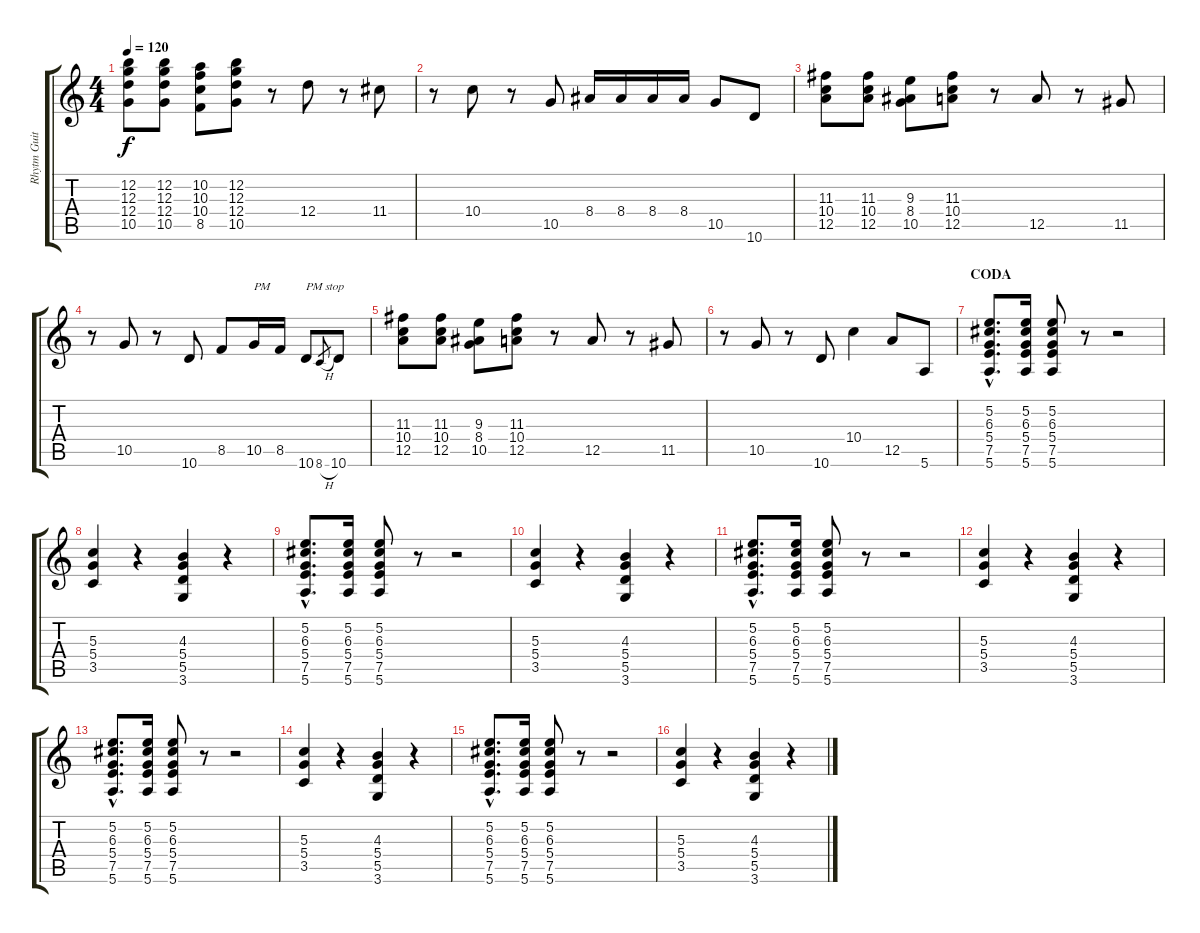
\track ("Rhytm Guitar" "Rhytm Guit") {instrument overdrivenguitar}
\staff {score tabs}
\tuning (E4 B3 G3 D3 A2 E2) {hide}
\ts (4 4)
\tempo 120
\clef g2
\ks c
(12.2 12.3 12.4 10.5).8{dy f} (12.2 12.3 12.4 10.5).8 (10.2 10.3 10.4 8.5).8 (12.2 12.3 12.4 10.5).8 r.8 12.4.8 r.8 11.4.8 |
r.8 10.4.8 r.8 10.5.8 8.4.16 8.4.16 8.4.16 8.4.16 10.5.8 10.6.8 |
(11.3 10.4 12.5).8 (11.3 10.4 12.5).8 (9.3 8.4 10.5).8 (11.3 10.4 12.5).8 r.8 12.5.8 r.8 11.5.8 |
r.8 10.5.8 r.8 10.6.8 8.5.8 10.5.16{txt "PM" instrument overdrivenguitar} 8.5.16 10.6.8{txt "PM stop" instrument overdrivenguitar} 8.6{h}.8{gr} 10.6.8 |
(11.3 10.4 12.5).8 (11.3 10.4 12.5).8 (9.3 8.4 10.5).8 (11.3 10.4 12.5).8 r.8 12.5.8 r.8 11.5.8 |
r.8 10.5.8 r.8 10.6.8 10.4.4 12.5.8 5.6.8 |
\section ("" "CODA")
(5.2{hac} 6.3{hac} 5.4{hac} 7.5{hac} 5.6{hac}).8{d} (5.2 6.3 5.4 7.5 5.6).16 (5.2 6.3 5.4 7.5 5.6).8 r.8 r.2 |
(5.3 5.4 3.5).4 r.4 (4.3 5.4 5.5 3.6).4 r.4 |
(5.2{hac} 6.3{hac} 5.4{hac} 7.5{hac} 5.6{hac}).8{d} (5.2 6.3 5.4 7.5 5.6).16 (5.2 6.3 5.4 7.5 5.6).8 r.8 r.2 |
(5.3 5.4 3.5).4 r.4 (4.3 5.4 5.5 3.6).4 r.4 |
(5.2{hac} 6.3{hac} 5.4{hac} 7.5{hac} 5.6{hac}).8{d} (5.2 6.3 5.4 7.5 5.6).16 (5.2 6.3 5.4 7.5 5.6).8 r.8 r.2 |
(5.3 5.4 3.5).4 r.4 (4.3 5.4 5.5 3.6).4 r.4 |
(5.2{hac} 6.3{hac} 5.4{hac} 7.5{hac} 5.6{hac}).8{d} (5.2 6.3 5.4 7.5 5.6).16 (5.2 6.3 5.4 7.5 5.6).8 r.8 r.2 |
(5.3 5.4 3.5).4 r.4 (4.3 5.4 5.5 3.6).4 r.4 |
(5.2{hac} 6.3{hac} 5.4{hac} 7.5{hac} 5.6{hac}).8{d} (5.2 6.3 5.4 7.5 5.6).16 (5.2 6.3 5.4 7.5 5.6).8 r.8 r.2 |
(5.3 5.4 3.5).4 r.4 (4.3 5.4 5.5 3.6).4 r.4
